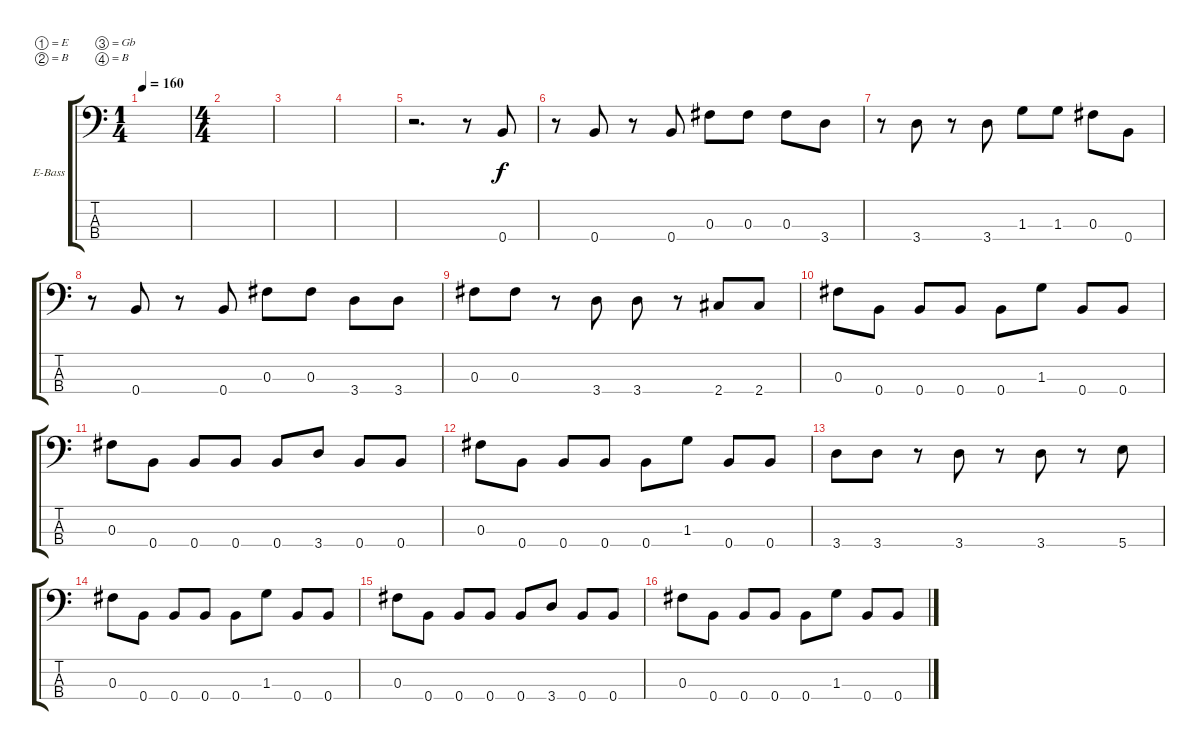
\defaultSystemsLayout 4
\bracketExtendMode groupsimilarinstruments
\firstSystemTrackNameOrientation horizontal
\otherSystemsTrackNameOrientation horizontal
\track ("Electric Bass" "E-Bass") {instrument electricbassfinger}
\staff {score tabs}
\tuning (E3 B2 Gb2 B1)
\ts (1 4)
\ac
\tempo 160
\clef f4
\scale
0.395904
\ks c
|
\ts (4 4)
\scale
0.395904 |
\scale
0.208191 |
\scale
0.333333 |
\scale
0.333333 r.2{d} r.8 0.4.8 |
\scale
0.333333 r.8 0.4.8 r.8 0.4.8 0.3.8 0.3.8 0.3.8 3.4.8 |
\scale
0.333333 r.8 3.4.8 r.8 3.4.8 1.3.8 1.3.8 0.3.8 0.4.8 |
\scale
0.333333 r.8 0.4.8 r.8 0.4.8 0.3.8 0.3.8 3.4.8 3.4.8 |
\scale
0.333333 0.3.8 0.3.8 r.8 3.4.8 3.4.8 r.8 2.4.8 2.4.8 |
\scale
0.333333 0.3.8 0.4.8 0.4.8 0.4.8 0.4.8 1.3.8 0.4.8 0.4.8 |
\scale
0.333333 0.3.8 0.4.8 0.4.8 0.4.8 0.4.8 3.4.8 0.4.8 0.4.8 |
\scale
0.333333 0.3.8 0.4.8 0.4.8 0.4.8 0.4.8 1.3.8 0.4.8 0.4.8 |
\scale
0.333333 3.4.8 3.4.8 r.8 3.4.8 r.8 3.4.8 r.8 5.4.8 |
\scale
0.333333 0.3.8 0.4.8 0.4.8 0.4.8 0.4.8 1.3.8 0.4.8 0.4.8 |
\scale
0.333333 0.3.8 0.4.8 0.4.8 0.4.8 0.4.8 3.4.8 0.4.8 0.4.8 |
\scale
0.333333 0.3.8 0.4.8 0.4.8 0.4.8 0.4.8 1.3.8 0.4.8 0.4.8
